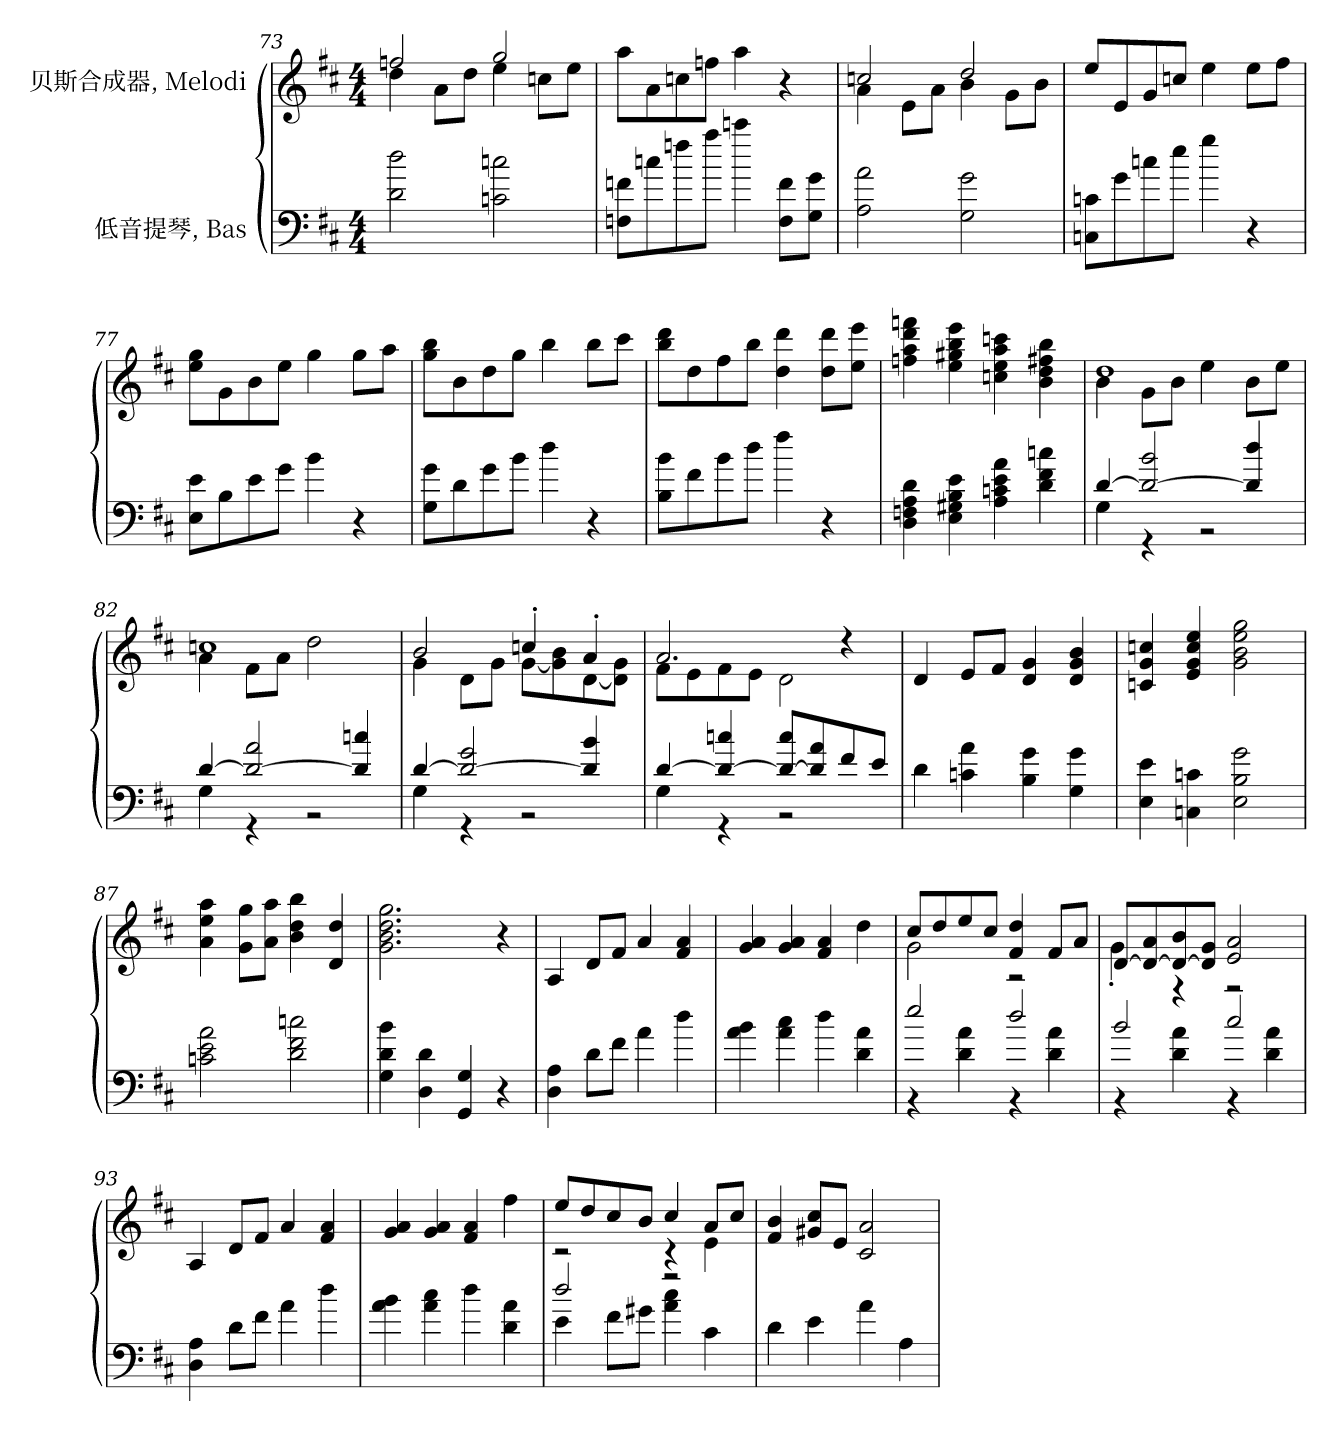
**kern	**kern
*part2	*part1
*staff2	*staff1
*I"低音提琴, Bas	*I"贝斯合成器, Melodi
*clefF4	*clefG2
*ITrd7c12	*
*k[f#c#]	*k[f#c#]
*M4/4	*M4/4
=73	=73
*	*^
2D\ 2d\	2ffn/	4dd\
.	.	8a\L
.	.	8dd\J
2Cn\ 2cn\	2gg/	4ee\
.	.	8ccn\L
.	.	8ee\J
*	*v	*v
!!LO:LB:g=z
=74	=74
8FFn\ 8Fn\L	8aa\L
8cn\	8a\
8fn\	8ccn\
8a\J	8ffn\J
4ccn\	4aa\
8FF\ 8F\L	4r
8GG\ 8G\J	.
=75	=75
*	*^
2AA\ 2A\	2ccn/	4a\
.	.	8e\L
.	.	8a\J
2GG\ 2G\	2dd/	4b\
.	.	8g\L
.	.	8b\J
*	*v	*v
=76	=76
8CCn\ 8Cn\L	8ee/L
8G\	8e/
8cn\	8g/
8e\J	8ccn/J
4g\	4ee\
4r	8ee\L
.	8ff#\J
=77	=77
8EE\ 8E\L	8ee\ 8gg\L
8BB\	8g\
8E\	8b\
8G\J	8ee\J
4B\	4gg\
4r	8gg\L
.	8aa\J
!!LO:LB:g=z
=78	=78
8GG\ 8G\L	8gg\ 8bb\L
8D\	8b\
8G\	8dd\
8B\J	8gg\J
4d\	4bb\
4r	8bb\L
.	8ccc#\J
=79	=79
8BB\ 8B\L	8bb\ 8ddd\L
8F#\	8dd\
8B\	8ff#\
8d\J	8bb\J
4f#\	4dd\ 4ddd\
4r	8dd\ 8ddd\L
.	8ee\ 8eee\J
=80	=80
*	*MM114
4DD\ 4FFn\ 4AA\ 4D\	4ffn\ 4aa\ 4ddd\ 4fffn\
4EE\ 4GG#X\ 4BB\ 4E\	4ee\ 4gg#X\ 4bb\ 4eee\
*	*MM103
4AA\ 4Cn\ 4E\ 4A\	4ccn\ 4ee\ 4aa\ 4cccn\
4D\ 4F#\ 4cn\	4b\ 4dd\ 4ff#X\ 4bb\
=81	=81
*	*MM118
*^	*^
[4D/	4GG\	1dd	4b\
2D/_ 2B/	4r	.	8g\L
.	.	.	8b\J
.	2r	.	4ee\
4D/] 4d/	.	.	8b\L
.	.	.	8ee\J
!!LO:LB:g=z	!!
=82	=82	=82	=82
[4D/	4GG\	1ccn	4a\
2D/_ 2A/	4r	.	8f#\L
.	.	.	8a\J
.	2r	.	2dd\
4D/] 4cn/	.	.	.
=83	=83	=83	=83
[4D/	4GG\	2b/	4g\
2D/_ 2G/	4r	.	8d\L
.	.	.	8g\J
.	2r	4ccn'/	[8g\L
.	.	.	8g\] 8b\
4D/] 4B/	.	4a'/	[8d\
.	.	.	8d\] 8g\J
=84	=84	=84	=84
[4D/	4GG\	2.a/	8f#\L
.	.	.	8e\
4D/_ 4cn/	4r	.	8f#\
.	.	.	8e\J
8D/_ 8c/L	2r	.	2d\
8D/] 8A/	.	.	.
8F#/	.	4r	.
8E/J	.	.	.
*v	*v	*	*
*	*v	*v
=85	=85
4D\	4d/
4Cn\ 4A\	8e/L
.	8f#/J
4BB\ 4G\	4d/ 4g/
4GG\ 4G\	4d/ 4g/ 4b/
=86	=86
4EE\ 4E\	4cn/ 4g/ 4ccn/
4CCn\ 4Cn\	4e/ 4g/ 4cc/ 4ee/
2EE\ 2BB\ 2G\	2g\ 2b\ 2ee\ 2gg\
!!LO:LB:g=z
=87	=87
2Cn\ 2E\ 2A\	4a\ 4ee\ 4aa\
.	8g\ 8gg\L
.	8a\ 8aa\J
2D\ 2F#\ 2cn\	4b\ 4dd\ 4bb\
.	4d/ 4dd/
=88	=88
4GG\ 4D\ 4B\	2.g\ 2.b\ 2.dd\ 2.gg\
4DD\ 4D\	.
4GGG/ 4GG/	.
4r	4r
=89	=89
4DD\ 4AA\	4A/
8D\L	8d/L
8F#\J	8f#/J
4A\	4a/
4d\	4f#/ 4a/
=90	=90
4A\ 4B\	4g/ 4a/
4A\ 4c#\	4g/ 4a/
4d\	4f#/ 4a/
4D\ 4A\	4dd\
=91	=91
*^	*^
2e/	4r	8cc#/L	2g\
.	.	8dd/	.
.	4D\ 4A\	8ee/	.
.	.	8cc#/J	.
2d/	4r	4f#/ 4dd/	2r
.	4D\ 4A\	8f#/L	.
.	.	8a/J	.
!!LO:LB:g=z	!!
=92	=92	=92	=92
2B/	4r	[8d/L	4g'\
.	.	8d/_ 8a/	.
.	4D\ 4A\	8d/_ 8b/	4r
.	.	8d/] 8g/J	.
2c#/	4r	2e/ 2a/	2r
.	4D\ 4A\	.	.
*v	*v	*	*
*	*v	*v
=93	=93
4DD\ 4AA\	4A/
8D\L	8d/L
8F#\J	8f#/J
4A\	4a/
4d\	4f#/ 4a/
=94	=94
4A\ 4B\	4g/ 4a/
4A\ 4c#\	4g/ 4a/
4d\	4f#/ 4a/
4D\ 4A\	4ff#\
=95	=95
*^	*^
2d/	4E\	8ee/L	2r
.	.	8dd/	.
.	8F#\L	8cc#/	.
.	8G#X\J	8b/J	.
2r	4A\ 4c#\	4cc#/	4r
.	4C#\	8a/L	4e\
.	.	8cc#/J	.
*v	*v	*	*
*	*v	*v
=96	=96
4D\	4f#/ 4b/
4E\	8g#X/ 8cc#/L
.	8e/J
4A\	2c#/ 2a/
4AA\	.
=	=
*-	*-
